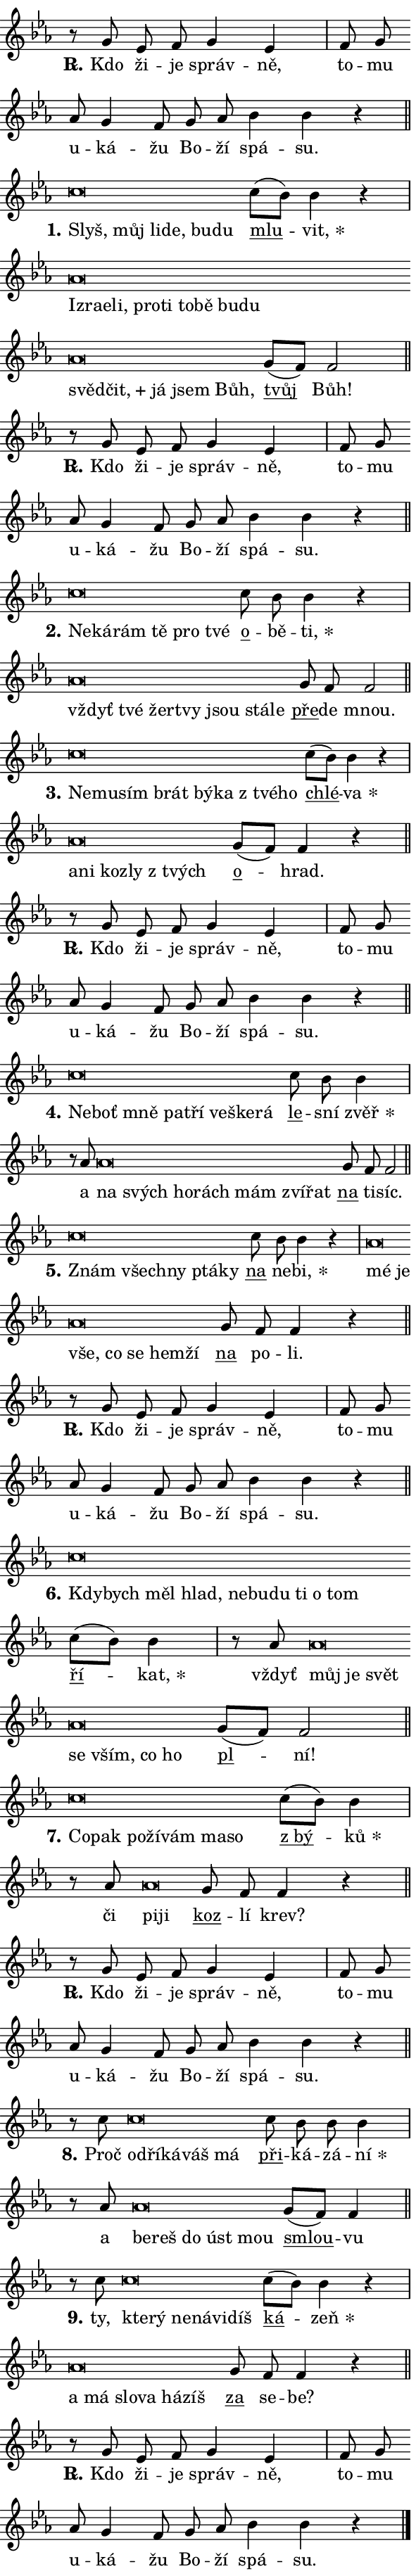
\version "2.24.0"
\header { tagline = "" }
\paper {
  indent = 0\cm
  top-margin = 0\cm
  right-margin = 0.13\cm % to fit lyric hyphens
  bottom-margin = 0\cm
  left-margin = 0\cm
  paper-width = 10\cm
  page-breaking = #ly:one-page-breaking
  system-system-spacing.basic-distance = #11
  score-system-spacing.basic-distance = #11
  ragged-last = ##f
}


%% Author: Thomas Morley
%% https://lists.gnu.org/archive/html/lilypond-user/2020-05/msg00002.html
#(define (line-position grob)
"Returns position of @var[grob} in current system:
   @code{'start}, if at first time-step
   @code{'end}, if at last time-step
   @code{'middle} otherwise
"
  (let* ((col (ly:item-get-column grob))
         (ln (ly:grob-object col 'left-neighbor))
         (rn (ly:grob-object col 'right-neighbor))
         (col-to-check-left (if (ly:grob? ln) ln col))
         (col-to-check-right (if (ly:grob? rn) rn col))
         (break-dir-left
           (and
             (ly:grob-property col-to-check-left 'non-musical #f)
             (ly:item-break-dir col-to-check-left)))
         (break-dir-right
           (and
             (ly:grob-property col-to-check-right 'non-musical #f)
             (ly:item-break-dir col-to-check-right))))
        (cond ((eqv? 1 break-dir-left) 'start)
              ((eqv? -1 break-dir-right) 'end)
              (else 'middle))))

#(define (tranparent-at-line-position vctor)
  (lambda (grob)
  "Relying on @code{line-position} select the relevant enry from @var{vctor}.
Used to determine transparency,"
    (case (line-position grob)
      ((end) (not (vector-ref vctor 0)))
      ((middle) (not (vector-ref vctor 1)))
      ((start) (not (vector-ref vctor 2))))))

noteHeadBreakVisibility =
#(define-music-function (break-visibility)(vector?)
"Makes @code{NoteHead}s transparent relying on @var{break-visibility}"
#{
  \override NoteHead.transparent =
    #(tranparent-at-line-position break-visibility)
#})

#(define delete-ledgers-for-transparent-note-heads
  (lambda (grob)
    "Reads whether a @code{NoteHead} is transparent.
If so this @code{NoteHead} is removed from @code{'note-heads} from
@var{grob}, which is supposed to be @code{LedgerLineSpanner}.
As a result ledgers are not printed for this @code{NoteHead}"
    (let* ((nhds-array (ly:grob-object grob 'note-heads))
           (nhds-list
             (if (ly:grob-array? nhds-array)
                 (ly:grob-array->list nhds-array)
                 '()))
           ;; Relies on the transparent-property being done before
           ;; Staff.LedgerLineSpanner.after-line-breaking is executed.
           ;; This is fragile ...
           (to-keep
             (remove
               (lambda (nhd)
                 (ly:grob-property nhd 'transparent #f))
               nhds-list)))
      ;; TODO find a better method to iterate over grob-arrays, similiar
      ;; to filter/remove etc for lists
      ;; For now rebuilt from scratch
      (set! (ly:grob-object grob 'note-heads)  '())
      (for-each
        (lambda (nhd)
          (ly:pointer-group-interface::add-grob grob 'note-heads nhd))
        to-keep))))

squashNotes = {
  \override NoteHead.X-extent = #'(-0.2 . 0.2)
  \override NoteHead.Y-extent = #'(-0.75 . 0)
  \override NoteHead.stencil =
    #(lambda (grob)
       (let ((pos (ly:grob-property grob 'staff-position)))
         (begin
           (if (< pos -7) (display "ERROR: Lower brevis then expected\n") (display ""))
           (if (<= pos -6) ly:text-interface::print ly:note-head::print))))
}
unSquashNotes = {
  \revert NoteHead.X-extent
  \revert NoteHead.Y-extent
  \revert NoteHead.stencil
}

hideNotes = \noteHeadBreakVisibility #begin-of-line-visible
unHideNotes = \noteHeadBreakVisibility #all-visible

% work-around for resetting accidentals
% https://lilypond.org/doc/v2.23/Documentation/notation/displaying-rhythms#unmetered-music
cadenzaMeasure = {
  \cadenzaOff
  \partial 1024 s1024
  \cadenzaOn
}

#(define-markup-command (accent layout props text) (markup?)
  "Underline accented syllable"
  (interpret-markup layout props
    #{\markup \override #'(offset . 4.3) \underline { #text }#}))

responsum = \markup \concat {
  "R" \hspace #-1.05 \path #0.1 #'((moveto 0 0.07) (lineto 0.9 0.8)) \hspace #0.05 "."
}

spaceSize = #0.6828661417322834 % exact space size for TeX Gyre Schola

\layout {
  \context {
    \Staff
    \remove "Time_signature_engraver"
    \override LedgerLineSpanner.after-line-breaking = #delete-ledgers-for-transparent-note-heads
  }
  \context {
    \Lyrics {
      \override LyricSpace.minimum-distance = \spaceSize
      \override LyricText.font-name = #"TeX Gyre Schola"
      \override LyricText.font-size = 1
      \override StanzaNumber.font-name = #"TeX Gyre Schola Bold"
      \override StanzaNumber.font-size = 1
    }
  }
  \context {
    \Score 
    \override NoteHead.text =
      #(lambda (grob) 
        (let ((pos (ly:grob-property grob 'staff-position)))
          #{\markup {
            \combine
              \halign #-0.55 \raise #(if (= pos -6) 0 0.5) \override #'(thickness . 2) \draw-line #'(3.2 . 0)
              \musicglyph "noteheads.sM1"
          }#}))
  }
}

% magnetic-lyrics.ily
%
%   written by
%     Jean Abou Samra <jean@abou-samra.fr>
%     Werner Lemberg <wl@gnu.org>
%
%   adapted by
%     Jiri Hon <jiri.hon@gmail.com>
%
% Version 2022-Apr-15

% https://www.mail-archive.com/lilypond-user@gnu.org/msg149350.html

#(define (Left_hyphen_pointer_engraver context)
   "Collect syllable-hyphen-syllable occurrences in lyrics and store
them in properties.  This engraver only looks to the left.  For
example, if the lyrics input is @code{foo -- bar}, it does the
following.

@itemize @bullet
@item
Set the @code{text} property of the @code{LyricHyphen} grob between
@q{foo} and @q{bar} to @code{foo}.

@item
Set the @code{left-hyphen} property of the @code{LyricText} grob with
text @q{foo} to the @code{LyricHyphen} grob between @q{foo} and
@q{bar}.
@end itemize

Use this auxiliary engraver in combination with the
@code{lyric-@/text::@/apply-@/magnetic-@/offset!} hook."
   (let ((hyphen #f)
         (text #f))
     (make-engraver
      (acknowledgers
       ((lyric-syllable-interface engraver grob source-engraver)
        (set! text grob)))
      (end-acknowledgers
       ((lyric-hyphen-interface engraver grob source-engraver)
        ;(when (not (grob::has-interface grob 'lyric-space-interface))
          (set! hyphen grob)));)
      ((stop-translation-timestep engraver)
       (when (and text hyphen)
         (ly:grob-set-object! text 'left-hyphen hyphen))
       (set! text #f)
       (set! hyphen #f)))))

#(define (lyric-text::apply-magnetic-offset! grob)
   "If the space between two syllables is less than the value in
property @code{LyricText@/.details@/.squash-threshold}, move the right
syllable to the left so that it gets concatenated with the left
syllable.

Use this function as a hook for
@code{LyricText@/.after-@/line-@/breaking} if the
@code{Left_@/hyphen_@/pointer_@/engraver} is active."
   (let ((hyphen (ly:grob-object grob 'left-hyphen #f)))
     (when hyphen
       (let ((left-text (ly:spanner-bound hyphen LEFT)))
         (when (grob::has-interface left-text 'lyric-syllable-interface)
           (let* ((common (ly:grob-common-refpoint grob left-text X))
                  (this-x-ext (ly:grob-extent grob common X))
                  (left-x-ext
                   (begin
                     ;; Trigger magnetism for left-text.
                     (ly:grob-property left-text 'after-line-breaking)
                     (ly:grob-extent left-text common X)))
                  ;; `delta` is the gap width between two syllables.
                  (delta (- (interval-start this-x-ext)
                            (interval-end left-x-ext)))
                  (details (ly:grob-property grob 'details))
                  (threshold (assoc-get 'squash-threshold details 0.2)))
             (when (< delta threshold)
               (let* (;; We have to manipulate the input text so that
                      ;; ligatures crossing syllable boundaries are not
                      ;; disabled.  For languages based on the Latin
                      ;; script this is essentially a beautification.
                      ;; However, for non-Western scripts it can be a
                      ;; necessity.
                      (lt (ly:grob-property left-text 'text))
                      (rt (ly:grob-property grob 'text))
                      (is-space (grob::has-interface hyphen 'lyric-space-interface))
                      (space (if is-space " " ""))
                      (extra-delta (if is-space spaceSize 0))
                      ;; Append new syllable.
                      (ltrt-space (if (and (string? lt) (string? rt))
                                (string-append lt space rt)
                                (make-concat-markup (list lt space rt))))
                      ;; Right-align `ltrt` to the right side.
                      (ltrt-space-markup (grob-interpret-markup
                               grob
                               (make-translate-markup
                                (cons (interval-length this-x-ext) 0)
                                (make-right-align-markup ltrt-space)))))
                 (begin
                   ;; Don't print `left-text`.
                   (ly:grob-set-property! left-text 'stencil #f)
                   ;; Set text and stencil (which holds all collected
                   ;; syllables so far) and shift it to the left.
                   (ly:grob-set-property! grob 'text ltrt-space)
                   (ly:grob-set-property! grob 'stencil ltrt-space-markup)
                   (ly:grob-translate-axis! grob (- (- delta extra-delta)) X))))))))))


#(define (lyric-hyphen::displace-bounds-first grob)
   ;; Make very sure this callback isn't triggered too early.
   (let ((left (ly:spanner-bound grob LEFT))
         (right (ly:spanner-bound grob RIGHT)))
     (ly:grob-property left 'after-line-breaking)
     (ly:grob-property right 'after-line-breaking)
     (ly:lyric-hyphen::print grob)))

squashThreshold = #0.4

\layout {
  \context {
    \Lyrics
    \consists #Left_hyphen_pointer_engraver
    \override LyricText.after-line-breaking =
      #lyric-text::apply-magnetic-offset!
    \override LyricHyphen.stencil = #lyric-hyphen::displace-bounds-first
    \override LyricText.details.squash-threshold = \squashThreshold
    \override LyricHyphen.minimum-distance = 0
    \override LyricHyphen.minimum-length = \squashThreshold
  }
}

squashText = \override LyricText.details.squash-threshold = 9999
unSquashText = \override LyricText.details.squash-threshold = \squashThreshold

leftText = \override LyricText.self-alignment-X = #LEFT
unLeftText = \revert LyricText.self-alignment-X

starOffset = #(lambda (grob) 
                (let ((x_offset (ly:self-alignment-interface::aligned-on-x-parent grob)))
                  (if (= x_offset 0) 0 (+ x_offset 1.2))))

star = #(define-music-function (syllable)(string?)
"Append star separator at the end of a syllable"
#{
  \once \override LyricText.X-offset = #starOffset
  \lyricmode { \markup {
    #syllable
    \override #'((font-name . "TeX Gyre Schola Bold")) \hspace #0.2 \lower #0.65 \larger "*"
  } }
#})

starAccent = #(define-music-function (syllable)(string?)
"Append star separator at the end of a syllable and make accent"
#{
  \once \override LyricText.X-offset = #starOffset
  \lyricmode { \markup {
    \accent #syllable
    \override #'((font-name . "TeX Gyre Schola Bold")) \hspace #0.2 \lower #0.65 \larger "*"
  } }
#})

breath = #(define-music-function (syllable)(string?)
"Append breathing indicator at the end of a syllable"
#{
  \lyricmode { \markup { #syllable "+" } }
#})

optionalBreath = #(define-music-function (syllable)(string?)
"Append optional breathing indicator at the end of a syllable"
#{
  \lyricmode { \markup { #syllable "(+)" } }
#})


\score {
    <<
        \new Voice = "melody" { \cadenzaOn \key es \major \relative { r8 g' es f g4 es \cadenzaMeasure \bar "|" f8 g \bar "" as g4 f8 \bar "" g as \bar "" bes4 bes r \cadenzaMeasure \bar "||" \break } }
        \new Lyrics \lyricsto "melody" { \lyricmode { \set stanza = \responsum
Kdo ži -- je správ -- ně, to -- mu u -- ká -- žu Bo -- ží spá -- su. } }
    >>
    \layout {}
}

\score {
    <<
        \new Voice = "melody" { \cadenzaOn \key es \major \relative { \squashNotes c''\breve*1/16 \hideNotes \breve*1/16 \bar "" \breve*1/16 \bar "" \breve*1/16 \bar "" \breve*1/16 \breve*1/16 \bar "" \unHideNotes \unSquashNotes \bar "" c8[( bes)] bes4 r \cadenzaMeasure \bar "|" \squashNotes as\breve*1/16 \hideNotes \breve*1/16 \bar "" \breve*1/16 \bar "" \breve*1/16 \bar "" \breve*1/16 \bar "" \breve*1/16 \bar "" \breve*1/16 \bar "" \breve*1/16 \bar "" \breve*1/16 \bar "" \breve*1/16 \bar "" \breve*1/16 \bar "" \breve*1/16 \bar "" \breve*1/16 \bar "" \breve*1/16 \breve*1/16 \bar "" \unHideNotes \unSquashNotes \bar "" g8[( f)] f2 \cadenzaMeasure \bar "||" \break } }
        \new Lyrics \lyricsto "melody" { \lyricmode { \set stanza = "1."
\leftText Slyš, \squashText můj li -- de, bu -- du \unLeftText \unSquashText \markup \accent mlu -- \star vit, \leftText Iz -- \squashText ra -- e -- li, pro -- ti to -- bě bu -- du svěd -- \breath "čit," já jsem Bůh, \unLeftText \unSquashText \markup \accent tvůj Bůh! } }
    >>
    \layout {}
}

\score {
    <<
        \new Voice = "melody" { \cadenzaOn \key es \major \relative { r8 g' es f g4 es \cadenzaMeasure \bar "|" f8 g \bar "" as g4 f8 \bar "" g as \bar "" bes4 bes r \cadenzaMeasure \bar "||" \break } }
        \new Lyrics \lyricsto "melody" { \lyricmode { \set stanza = \responsum
Kdo ži -- je správ -- ně, to -- mu u -- ká -- žu Bo -- ží spá -- su. } }
    >>
    \layout {}
}

\score {
    <<
        \new Voice = "melody" { \cadenzaOn \key es \major \relative { \squashNotes c''\breve*1/16 \hideNotes \breve*1/16 \bar "" \breve*1/16 \bar "" \breve*1/16 \bar "" \breve*1/16 \breve*1/16 \bar "" \unHideNotes \unSquashNotes \bar "" c8 bes bes4 r \cadenzaMeasure \bar "|" \squashNotes as\breve*1/16 \hideNotes \breve*1/16 \bar "" \breve*1/16 \bar "" \breve*1/16 \bar "" \breve*1/16 \bar "" \breve*1/16 \breve*1/16 \bar "" \unHideNotes \unSquashNotes \bar "" g8 f f2 \cadenzaMeasure \bar "||" \break } }
        \new Lyrics \lyricsto "melody" { \lyricmode { \set stanza = "2."
\leftText Ne -- \squashText ká -- rám tě pro tvé \unLeftText \unSquashText \markup \accent o -- bě -- \star ti, \leftText vždyť \squashText tvé žer -- tvy jsou stá -- le \unLeftText \unSquashText \markup \accent pře -- de mnou. } }
    >>
    \layout {}
}

\score {
    <<
        \new Voice = "melody" { \cadenzaOn \key es \major \relative { \squashNotes c''\breve*1/16 \hideNotes \breve*1/16 \bar "" \breve*1/16 \bar "" \breve*1/16 \bar "" \breve*1/16 \bar "" \breve*1/16 \bar "" \breve*1/16 \breve*1/16 \bar "" \unHideNotes \unSquashNotes \bar "" c8[( bes)] bes4 r \cadenzaMeasure \bar "|" \squashNotes as\breve*1/16 \hideNotes \breve*1/16 \bar "" \breve*1/16 \bar "" \breve*1/16 \breve*1/16 \bar "" \unHideNotes \unSquashNotes \bar "" g8[( f)] f4 r \cadenzaMeasure \bar "||" \break } }
        \new Lyrics \lyricsto "melody" { \lyricmode { \set stanza = "3."
\leftText Ne -- \squashText mu -- sím brát bý -- ka "z tvé" -- ho \unLeftText \unSquashText \markup \accent chlé -- \star va \leftText a -- \squashText ni koz -- ly "z tvých" \unLeftText \unSquashText \markup \accent o -- hrad. } }
    >>
    \layout {}
}

\score {
    <<
        \new Voice = "melody" { \cadenzaOn \key es \major \relative { r8 g' es f g4 es \cadenzaMeasure \bar "|" f8 g \bar "" as g4 f8 \bar "" g as \bar "" bes4 bes r \cadenzaMeasure \bar "||" \break } }
        \new Lyrics \lyricsto "melody" { \lyricmode { \set stanza = \responsum
Kdo ži -- je správ -- ně, to -- mu u -- ká -- žu Bo -- ží spá -- su. } }
    >>
    \layout {}
}

\score {
    <<
        \new Voice = "melody" { \cadenzaOn \key es \major \relative { \squashNotes c''\breve*1/16 \hideNotes \breve*1/16 \bar "" \breve*1/16 \bar "" \breve*1/16 \bar "" \breve*1/16 \bar "" \breve*1/16 \bar "" \breve*1/16 \breve*1/16 \bar "" \unHideNotes \unSquashNotes \bar "" c8 bes bes4 \cadenzaMeasure \bar "|" r8 as8 \squashNotes as\breve*1/16 \hideNotes \breve*1/16 \bar "" \breve*1/16 \bar "" \breve*1/16 \bar "" \breve*1/16 \bar "" \breve*1/16 \breve*1/16 \bar "" \unHideNotes \unSquashNotes \bar "" g8 f f2 \cadenzaMeasure \bar "||" \break } }
        \new Lyrics \lyricsto "melody" { \lyricmode { \set stanza = "4."
\leftText Ne -- \squashText boť mně pa -- tří ve -- ške -- rá \unLeftText \unSquashText \markup \accent le -- sní \star zvěř a \leftText na \squashText svých ho -- rách mám zví -- řat \unLeftText \unSquashText \markup \accent na ti -- síc. } }
    >>
    \layout {}
}

\score {
    <<
        \new Voice = "melody" { \cadenzaOn \key es \major \relative { \squashNotes c''\breve*1/16 \hideNotes \breve*1/16 \bar "" \breve*1/16 \bar "" \breve*1/16 \breve*1/16 \bar "" \unHideNotes \unSquashNotes \bar "" c8 bes bes4 r \cadenzaMeasure \bar "|" \squashNotes as\breve*1/16 \hideNotes \breve*1/16 \bar "" \breve*1/16 \bar "" \breve*1/16 \bar "" \breve*1/16 \bar "" \breve*1/16 \breve*1/16 \bar "" \unHideNotes \unSquashNotes \bar "" g8 f f4 r \cadenzaMeasure \bar "||" \break } }
        \new Lyrics \lyricsto "melody" { \lyricmode { \set stanza = "5."
\leftText Znám \squashText všech -- ny ptá -- ky \unLeftText \unSquashText \markup \accent na ne -- \star bi, \leftText mé \squashText je vše, co se hem -- ží \unLeftText \unSquashText \markup \accent na po -- li. } }
    >>
    \layout {}
}

\score {
    <<
        \new Voice = "melody" { \cadenzaOn \key es \major \relative { r8 g' es f g4 es \cadenzaMeasure \bar "|" f8 g \bar "" as g4 f8 \bar "" g as \bar "" bes4 bes r \cadenzaMeasure \bar "||" \break } }
        \new Lyrics \lyricsto "melody" { \lyricmode { \set stanza = \responsum
Kdo ži -- je správ -- ně, to -- mu u -- ká -- žu Bo -- ží spá -- su. } }
    >>
    \layout {}
}

\score {
    <<
        \new Voice = "melody" { \cadenzaOn \key es \major \relative { \squashNotes c''\breve*1/16 \hideNotes \breve*1/16 \bar "" \breve*1/16 \bar "" \breve*1/16 \bar "" \breve*1/16 \bar "" \breve*1/16 \bar "" \breve*1/16 \bar "" \breve*1/16 \bar "" \breve*1/16 \breve*1/16 \bar "" \unHideNotes \unSquashNotes \bar "" c8[( bes)] bes4 \cadenzaMeasure \bar "|" r8 as \squashNotes as\breve*1/16 \hideNotes \breve*1/16 \bar "" \breve*1/16 \bar "" \breve*1/16 \bar "" \breve*1/16 \bar "" \breve*1/16 \breve*1/16 \bar "" \unHideNotes \unSquashNotes \bar "" g8[( f)] f2 \cadenzaMeasure \bar "||" \break } }
        \new Lyrics \lyricsto "melody" { \lyricmode { \set stanza = "6."
\leftText Kdy -- \squashText bych měl hlad, ne -- bu -- du ti o tom \unLeftText \unSquashText \markup \accent ří -- \star kat, vždyť \leftText můj \squashText je svět se vším, co ho \unLeftText \unSquashText \markup \accent pl -- ní! } }
    >>
    \layout {}
}

\score {
    <<
        \new Voice = "melody" { \cadenzaOn \key es \major \relative { \squashNotes c''\breve*1/16 \hideNotes \breve*1/16 \bar "" \breve*1/16 \bar "" \breve*1/16 \bar "" \breve*1/16 \bar "" \breve*1/16 \breve*1/16 \bar "" \unHideNotes \unSquashNotes \bar "" c8[( bes)] bes4 \cadenzaMeasure \bar "|" r8 as8 \squashNotes as\breve*1/16 \hideNotes \breve*1/16 \bar "" \unHideNotes \unSquashNotes \bar "" g8 f f4 r \cadenzaMeasure \bar "||" \break } }
        \new Lyrics \lyricsto "melody" { \lyricmode { \set stanza = "7."
\leftText Co -- \squashText pak po -- ží -- vám ma -- so \unLeftText \unSquashText \markup \accent "z bý" -- \star ků či \leftText pi -- \squashText ji \unLeftText \unSquashText \markup \accent koz -- lí krev? } }
    >>
    \layout {}
}

\score {
    <<
        \new Voice = "melody" { \cadenzaOn \key es \major \relative { r8 g' es f g4 es \cadenzaMeasure \bar "|" f8 g \bar "" as g4 f8 \bar "" g as \bar "" bes4 bes r \cadenzaMeasure \bar "||" \break } }
        \new Lyrics \lyricsto "melody" { \lyricmode { \set stanza = \responsum
Kdo ži -- je správ -- ně, to -- mu u -- ká -- žu Bo -- ží spá -- su. } }
    >>
    \layout {}
}

\score {
    <<
        \new Voice = "melody" { \cadenzaOn \key es \major \relative { r8 c''8 \squashNotes c\breve*1/16 \hideNotes \breve*1/16 \bar "" \breve*1/16 \bar "" \breve*1/16 \breve*1/16 \bar "" \unHideNotes \unSquashNotes \bar "" c8 bes bes bes4 \cadenzaMeasure \bar "|" r8 as8 \squashNotes as\breve*1/16 \hideNotes \breve*1/16 \bar "" \breve*1/16 \bar "" \breve*1/16 \breve*1/16 \bar "" \unHideNotes \unSquashNotes \bar "" g8[( f)] f4 \cadenzaMeasure \bar "||" \break } }
        \new Lyrics \lyricsto "melody" { \lyricmode { \set stanza = "8."
Proč \leftText od -- \squashText ří -- ká -- váš má \unLeftText \unSquashText \markup \accent při -- ká -- zá -- \star ní a \leftText be -- \squashText reš do úst mou \unLeftText \unSquashText \markup \accent smlou -- vu } }
    >>
    \layout {}
}

\score {
    <<
        \new Voice = "melody" { \cadenzaOn \key es \major \relative { r8 c''8 \squashNotes c\breve*1/16 \hideNotes \breve*1/16 \bar "" \breve*1/16 \bar "" \breve*1/16 \bar "" \breve*1/16 \breve*1/16 \bar "" \unHideNotes \unSquashNotes \bar "" c8[( bes)] bes4 r \cadenzaMeasure \bar "|" \squashNotes as\breve*1/16 \hideNotes \breve*1/16 \bar "" \breve*1/16 \bar "" \breve*1/16 \bar "" \breve*1/16 \breve*1/16 \bar "" \unHideNotes \unSquashNotes \bar "" g8 f f4 r \cadenzaMeasure \bar "||" \break } }
        \new Lyrics \lyricsto "melody" { \lyricmode { \set stanza = "9."
ty, \leftText kte -- \squashText rý ne -- ná -- vi -- díš \unLeftText \unSquashText \markup \accent ká -- \star zeň \leftText a \squashText má slo -- va há -- zíš \unLeftText \unSquashText \markup \accent za se -- be? } }
    >>
    \layout {}
}

\score {
    <<
        \new Voice = "melody" { \cadenzaOn \key es \major \relative { r8 g' es f g4 es \cadenzaMeasure \bar "|" f8 g \bar "" as g4 f8 \bar "" g as \bar "" bes4 bes r \cadenzaMeasure \bar "||" \break } \bar "|." }
        \new Lyrics \lyricsto "melody" { \lyricmode { \set stanza = \responsum
Kdo ži -- je správ -- ně, to -- mu u -- ká -- žu Bo -- ží spá -- su. } }
    >>
    \layout {}
}
